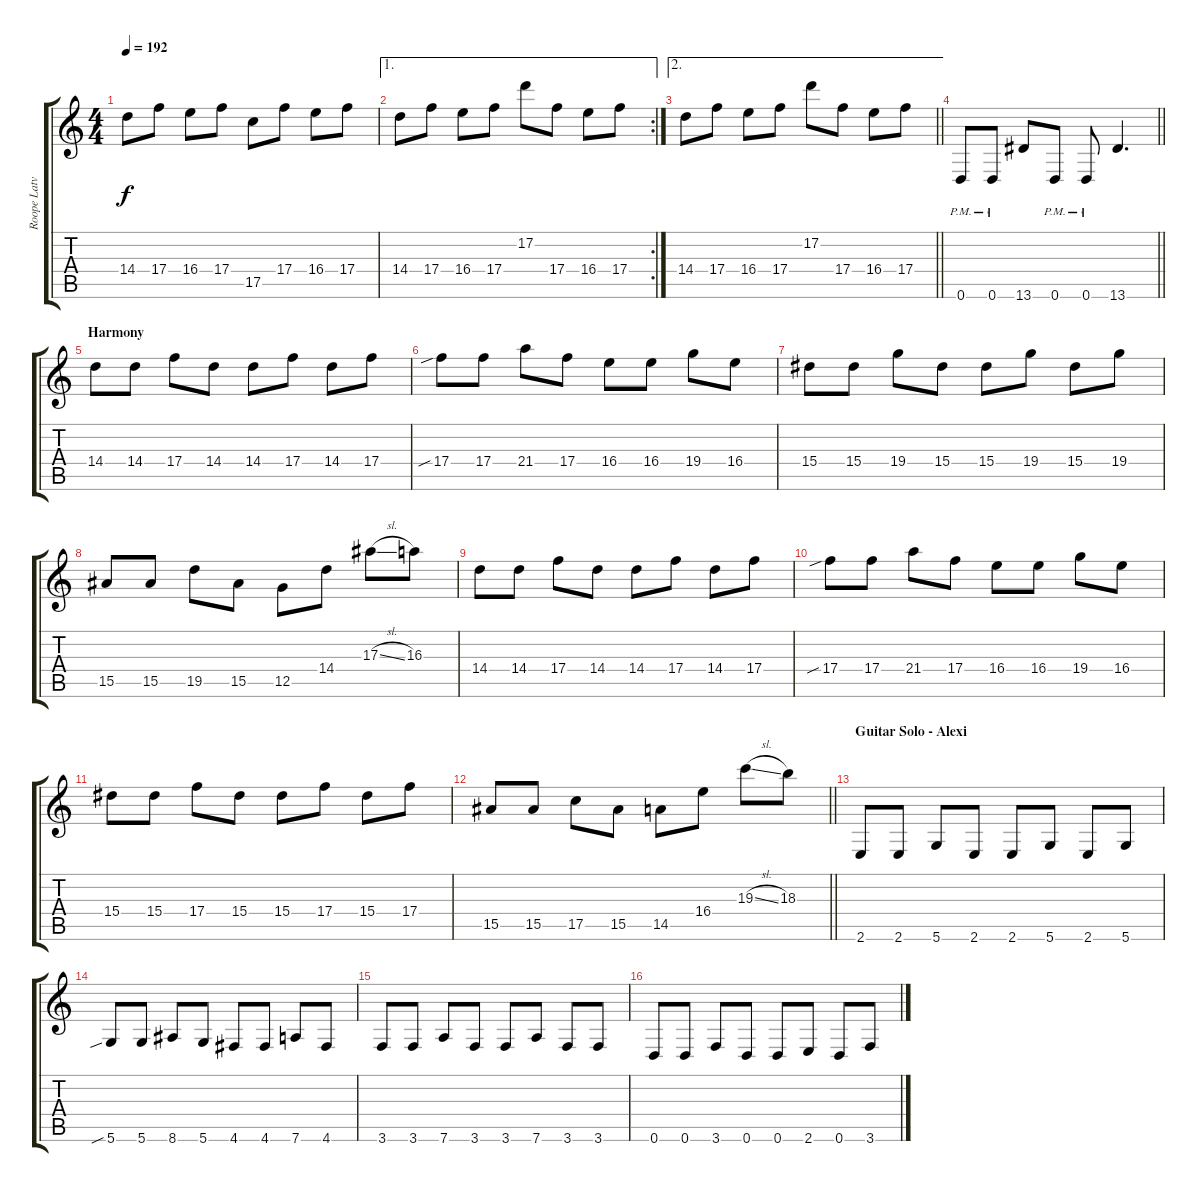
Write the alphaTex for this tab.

\track ("Roope Latvala" "Roope Latv") {instrument distortionguitar}
\staff {score tabs}
\tuning (D4 A3 F3 C3 G2 D2) {hide}
\ts (4 4)
\tempo 192
\clef g2
\ks c
14.4.8{dy f} 17.4.8 16.4.8 17.4.8 17.5.8 17.4.8 16.4.8 17.4.8 |
\ae 1
\rc 2
14.4.8 17.4.8 16.4.8 17.4.8 17.2.8 17.4.8 16.4.8 17.4.8 |
\ae 2
\barLineRight lightlight
14.4.8 17.4.8 16.4.8 17.4.8 17.2.8 17.4.8 16.4.8 17.4.8 |
\barLineRight lightlight
0.6{pm}.8 0.6{pm}.8 13.6.8 0.6{pm}.8 0.6{pm}.8 13.6.4{d} |
\section ("" "Harmony")
14.4.8 14.4.8 17.4.8 14.4.8 14.4.8 17.4.8 14.4.8 17.4.8 |
17.4{sib}.8 17.4.8 21.4.8 17.4.8 16.4.8 16.4.8 19.4.8 16.4.8 |
15.4.8 15.4.8 19.4.8 15.4.8 15.4.8 19.4.8 15.4.8 19.4.8 |
15.5.8 15.5.8 19.5.8 15.5.8 12.5.8 14.4.8 17.3{sl}.8 16.3.8 |
14.4.8 14.4.8 17.4.8 14.4.8 14.4.8 17.4.8 14.4.8 17.4.8 |
17.4{sib}.8 17.4.8 21.4.8 17.4.8 16.4.8 16.4.8 19.4.8 16.4.8 |
15.4.8 15.4.8 17.4.8 15.4.8 15.4.8 17.4.8 15.4.8 17.4.8 |
\barLineRight lightlight
15.5.8 15.5.8 17.5.8 15.5.8 14.5.8 16.4.8 19.3{sl}.8 18.3.8 |
\section ("" "Guitar Solo - Alexi")
2.6.8 2.6.8 5.6.8 2.6.8 2.6.8 5.6.8 2.6.8 5.6.8 |
5.6{sib}.8 5.6.8 8.6.8 5.6.8 4.6.8 4.6.8 7.6.8 4.6.8 |
3.6.8 3.6.8 7.6.8 3.6.8 3.6.8 7.6.8 3.6.8 3.6.8 |
0.6.8 0.6.8 3.6.8 0.6.8 0.6.8 2.6.8 0.6.8 3.6.8
